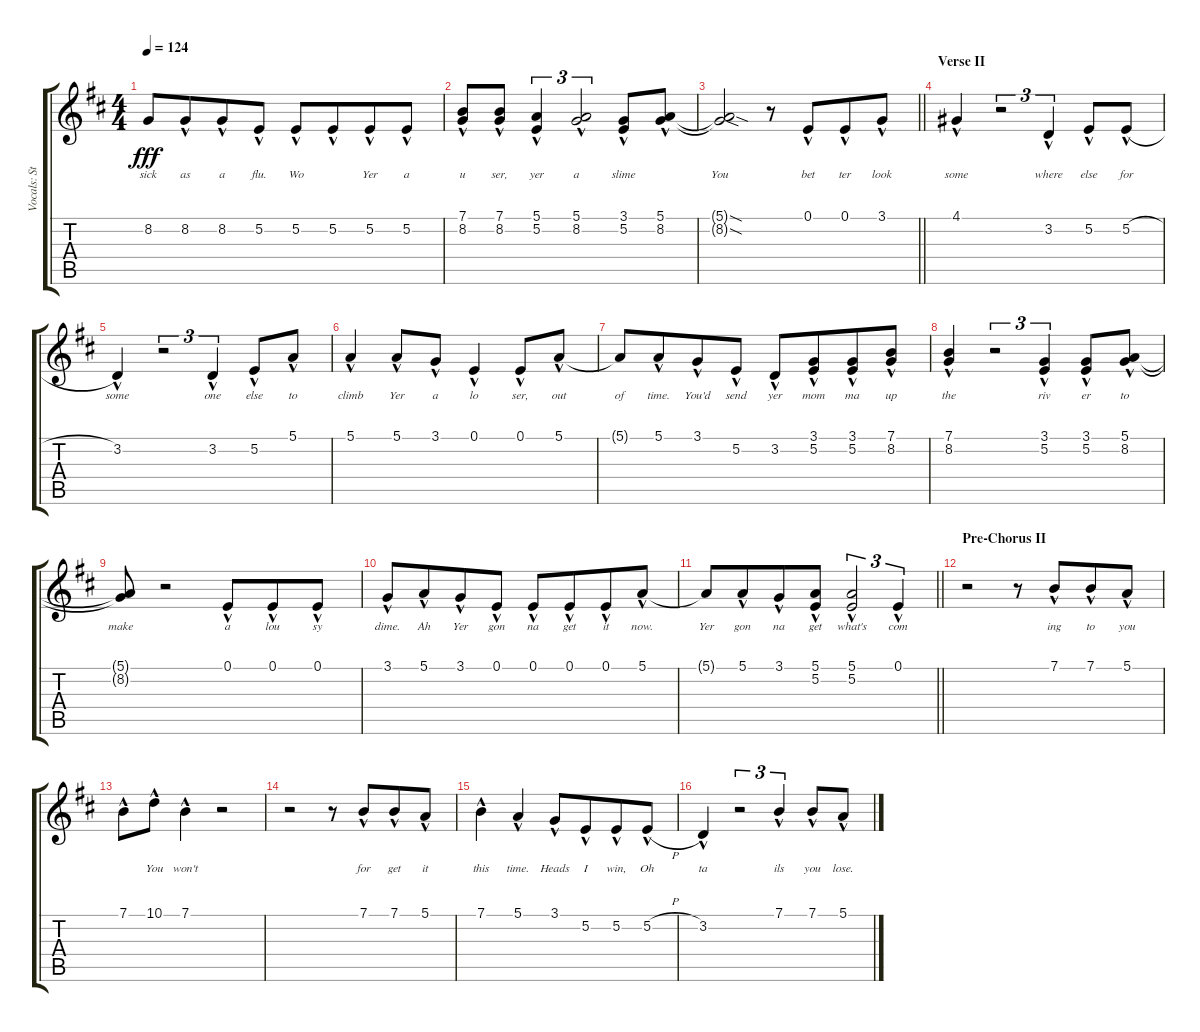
\track ("Vocals: Stephen" "Vocals: St") {instrument lead2sawtooth}
\staff {score tabs}
\tuning (E4 B3 G3 D3 A2 E2) {hide}
\ts (4 4)
\tempo 124
\clef g2
\ks d
8.2{t}.8{lyrics (0 "sick") lyrics (1 "") lyrics (2 "") lyrics (3 "") lyrics (4 "") dy fff} 8.2{hac}.8{lyrics (0 "as") lyrics (1 "") lyrics (2 "") lyrics (3 "") lyrics (4 "") beam merge} 8.2{hac}.8{lyrics (0 "a") lyrics (1 "") lyrics (2 "") lyrics (3 "") lyrics (4 "")} 5.2{hac}.8{lyrics (0 "flu.") lyrics (1 "") lyrics (2 "") lyrics (3 "") lyrics (4 "")} 5.2{hac}.8{lyrics (0 "Wo") lyrics (1 "") lyrics (2 "") lyrics (3 "") lyrics (4 "")} 5.2{hac}.8{lyrics (0 "") lyrics (1 "") lyrics (2 "") lyrics (3 "") lyrics (4 "") beam merge} 5.2{hac}.8{lyrics (0 "Yer") lyrics (1 "") lyrics (2 "") lyrics (3 "") lyrics (4 "")} 5.2{hac}.8{lyrics (0 "a") lyrics (1 "") lyrics (2 "") lyrics (3 "") lyrics (4 "")} |
(7.1{hac} 8.2{hac}).8{lyrics (0 "u") lyrics (1 "") lyrics (2 "") lyrics (3 "") lyrics (4 "")} (7.1{hac} 8.2{hac}).8{lyrics (0 "ser,") lyrics (1 "") lyrics (2 "") lyrics (3 "") lyrics (4 "")} (5.1{hac} 5.2{hac}).4{tu (3 2) lyrics (0 "yer") lyrics (1 "") lyrics (2 "") lyrics (3 "") lyrics (4 "")} (5.1{hac} 8.2{hac}).2{tu (3 2) lyrics (0 "a") lyrics (1 "") lyrics (2 "") lyrics (3 "") lyrics (4 "")} (3.1{hac} 5.2{hac}).8{lyrics (0 "slime") lyrics (1 "") lyrics (2 "") lyrics (3 "") lyrics (4 "")} (5.1{hac} 8.2{hac}).8{lyrics (0 "") lyrics (1 "") lyrics (2 "") lyrics (3 "") lyrics (4 "")} |
\barLineRight lightlight
(5.1{sod t} 8.2{sod t}).2{lyrics (0 "You") lyrics (1 "") lyrics (2 "") lyrics (3 "") lyrics (4 "")} r.8 0.1{hac}.8{lyrics (0 "bet") lyrics (1 "") lyrics (2 "") lyrics (3 "") lyrics (4 "") beam merge} 0.1{hac}.8{lyrics (0 "ter") lyrics (1 "") lyrics (2 "") lyrics (3 "") lyrics (4 "")} 3.1{hac}.8{lyrics (0 "look") lyrics (1 "") lyrics (2 "") lyrics (3 "") lyrics (4 "")} |
\section ("" "Verse II")
4.1{hac}.4{lyrics (0 "some") lyrics (1 "") lyrics (2 "") lyrics (3 "") lyrics (4 "")} r.2{tu (3 2)} 3.2{hac}.4{tu (3 2) lyrics (0 "where") lyrics (1 "") lyrics (2 "") lyrics (3 "") lyrics (4 "")} 5.2{hac}.8{lyrics (0 "else") lyrics (1 "") lyrics (2 "") lyrics (3 "") lyrics (4 "")} 5.2{h hac}.8{lyrics (0 "for") lyrics (1 "") lyrics (2 "") lyrics (3 "") lyrics (4 "")} |
3.2{hac}.4{lyrics (0 "some") lyrics (1 "") lyrics (2 "") lyrics (3 "") lyrics (4 "")} r.2{tu (3 2)} 3.2{hac}.4{tu (3 2) lyrics (0 "one") lyrics (1 "") lyrics (2 "") lyrics (3 "") lyrics (4 "")} 5.2{hac}.8{lyrics (0 "else") lyrics (1 "") lyrics (2 "") lyrics (3 "") lyrics (4 "")} 5.1{hac}.8{lyrics (0 "to") lyrics (1 "") lyrics (2 "") lyrics (3 "") lyrics (4 "")} |
5.1{hac}.4{lyrics (0 "climb") lyrics (1 "") lyrics (2 "") lyrics (3 "") lyrics (4 "")} 5.1{hac}.8{lyrics (0 "Yer") lyrics (1 "") lyrics (2 "") lyrics (3 "") lyrics (4 "")} 3.1{hac}.8{lyrics (0 "a") lyrics (1 "") lyrics (2 "") lyrics (3 "") lyrics (4 "")} 0.1{hac}.4{lyrics (0 "lo") lyrics (1 "") lyrics (2 "") lyrics (3 "") lyrics (4 "")} 0.1{hac}.8{lyrics (0 "ser,") lyrics (1 "") lyrics (2 "") lyrics (3 "") lyrics (4 "")} 5.1{hac}.8{lyrics (0 "out") lyrics (1 "") lyrics (2 "") lyrics (3 "") lyrics (4 "")} |
5.1{t}.8{lyrics (0 "of") lyrics (1 "") lyrics (2 "") lyrics (3 "") lyrics (4 "")} 5.1{hac}.8{lyrics (0 "time.") lyrics (1 "") lyrics (2 "") lyrics (3 "") lyrics (4 "") beam merge} 3.1{hac}.8{lyrics (0 "You'd") lyrics (1 "") lyrics (2 "") lyrics (3 "") lyrics (4 "")} 5.2{hac}.8{lyrics (0 "send") lyrics (1 "") lyrics (2 "") lyrics (3 "") lyrics (4 "")} 3.2{hac}.8{lyrics (0 "yer") lyrics (1 "") lyrics (2 "") lyrics (3 "") lyrics (4 "")} (3.1{hac} 5.2{hac}).8{lyrics (0 "mom") lyrics (1 "") lyrics (2 "") lyrics (3 "") lyrics (4 "") beam merge} (3.1{hac} 5.2{hac}).8{lyrics (0 "ma") lyrics (1 "") lyrics (2 "") lyrics (3 "") lyrics (4 "")} (7.1{hac} 8.2{hac}).8{lyrics (0 "up") lyrics (1 "") lyrics (2 "") lyrics (3 "") lyrics (4 "")} |
(7.1{hac} 8.2{hac}).4{lyrics (0 "the") lyrics (1 "") lyrics (2 "") lyrics (3 "") lyrics (4 "")} r.2{tu (3 2)} (3.1{hac} 5.2{hac}).4{tu (3 2) lyrics (0 "riv") lyrics (1 "") lyrics (2 "") lyrics (3 "") lyrics (4 "")} (3.1{hac} 5.2{hac}).8{lyrics (0 "er") lyrics (1 "") lyrics (2 "") lyrics (3 "") lyrics (4 "")} (5.1{hac} 8.2{hac}).8{lyrics (0 "to") lyrics (1 "") lyrics (2 "") lyrics (3 "") lyrics (4 "")} |
(5.1{t} 8.2{t}).8{lyrics (0 "make") lyrics (1 "") lyrics (2 "") lyrics (3 "") lyrics (4 "")} r.2 0.1{hac}.8{lyrics (0 "a") lyrics (1 "") lyrics (2 "") lyrics (3 "") lyrics (4 "") beam merge} 0.1{hac}.8{lyrics (0 "lou") lyrics (1 "") lyrics (2 "") lyrics (3 "") lyrics (4 "")} 0.1{hac}.8{lyrics (0 "sy") lyrics (1 "") lyrics (2 "") lyrics (3 "") lyrics (4 "")} |
3.1{hac}.8{lyrics (0 "dime.") lyrics (1 "") lyrics (2 "") lyrics (3 "") lyrics (4 "")} 5.1{hac}.8{lyrics (0 "Ah") lyrics (1 "") lyrics (2 "") lyrics (3 "") lyrics (4 "") beam merge} 3.1{hac}.8{lyrics (0 "Yer") lyrics (1 "") lyrics (2 "") lyrics (3 "") lyrics (4 "")} 0.1{hac}.8{lyrics (0 "gon") lyrics (1 "") lyrics (2 "") lyrics (3 "") lyrics (4 "")} 0.1{hac}.8{lyrics (0 "na") lyrics (1 "") lyrics (2 "") lyrics (3 "") lyrics (4 "")} 0.1{hac}.8{lyrics (0 "get") lyrics (1 "") lyrics (2 "") lyrics (3 "") lyrics (4 "") beam merge} 0.1{hac}.8{lyrics (0 "it") lyrics (1 "") lyrics (2 "") lyrics (3 "") lyrics (4 "")} 5.1{hac}.8{lyrics (0 "now.") lyrics (1 "") lyrics (2 "") lyrics (3 "") lyrics (4 "")} |
\barLineRight lightlight
5.1{t}.8{lyrics (0 "Yer") lyrics (1 "") lyrics (2 "") lyrics (3 "") lyrics (4 "")} 5.1{hac}.8{lyrics (0 "gon") lyrics (1 "") lyrics (2 "") lyrics (3 "") lyrics (4 "") beam merge} 3.1{hac}.8{lyrics (0 "na") lyrics (1 "") lyrics (2 "") lyrics (3 "") lyrics (4 "")} (5.1{hac} 5.2{hac}).8{lyrics (0 "get") lyrics (1 "") lyrics (2 "") lyrics (3 "") lyrics (4 "")} (5.1{hac} 5.2{hac}).2{tu (3 2) lyrics (0 "what's") lyrics (1 "") lyrics (2 "") lyrics (3 "") lyrics (4 "")} 0.1{hac}.4{tu (3 2) lyrics (0 "com") lyrics (1 "") lyrics (2 "") lyrics (3 "") lyrics (4 "")} |
\section ("" "Pre-Chorus II")
r.2 r.8 7.1{hac}.8{lyrics (0 "ing") lyrics (1 "") lyrics (2 "") lyrics (3 "") lyrics (4 "") beam merge} 7.1{hac}.8{lyrics (0 "to") lyrics (1 "") lyrics (2 "") lyrics (3 "") lyrics (4 "")} 5.1{hac}.8{lyrics (0 "you") lyrics (1 "") lyrics (2 "") lyrics (3 "") lyrics (4 "")} |
7.1{hac}.8{lyrics (0 "") lyrics (1 "") lyrics (2 "") lyrics (3 "") lyrics (4 "")} 10.1{hac}.8{lyrics (0 "You") lyrics (1 "") lyrics (2 "") lyrics (3 "") lyrics (4 "")} 7.1{hac}.4{lyrics (0 "won't") lyrics (1 "") lyrics (2 "") lyrics (3 "") lyrics (4 "")} r.2 |
r.2 r.8 7.1{hac}.8{lyrics (0 "for") lyrics (1 "") lyrics (2 "") lyrics (3 "") lyrics (4 "") beam merge} 7.1{hac}.8{lyrics (0 "get") lyrics (1 "") lyrics (2 "") lyrics (3 "") lyrics (4 "")} 5.1{hac}.8{lyrics (0 "it") lyrics (1 "") lyrics (2 "") lyrics (3 "") lyrics (4 "")} |
7.1{hac}.4{lyrics (0 "this") lyrics (1 "") lyrics (2 "") lyrics (3 "") lyrics (4 "")} 5.1{hac}.4{lyrics (0 "time.") lyrics (1 "") lyrics (2 "") lyrics (3 "") lyrics (4 "")} 3.1{hac}.8{lyrics (0 "Heads") lyrics (1 "") lyrics (2 "") lyrics (3 "") lyrics (4 "")} 5.2{hac}.8{lyrics (0 "I") lyrics (1 "") lyrics (2 "") lyrics (3 "") lyrics (4 "") beam merge} 5.2{hac}.8{lyrics (0 "win,") lyrics (1 "") lyrics (2 "") lyrics (3 "") lyrics (4 "")} 5.2{h hac}.8{lyrics (0 "Oh") lyrics (1 "") lyrics (2 "") lyrics (3 "") lyrics (4 "")} |
3.2{hac}.4{lyrics (0 "ta") lyrics (1 "") lyrics (2 "") lyrics (3 "") lyrics (4 "")} r.2{tu (3 2)} 7.1{hac}.4{tu (3 2) lyrics (0 "ils") lyrics (1 "") lyrics (2 "") lyrics (3 "") lyrics (4 "") beam merge} 7.1{hac}.8{lyrics (0 "you") lyrics (1 "") lyrics (2 "") lyrics (3 "") lyrics (4 "")} 5.1{hac}.8{lyrics (0 "lose.") lyrics (1 "") lyrics (2 "") lyrics (3 "") lyrics (4 "")}
